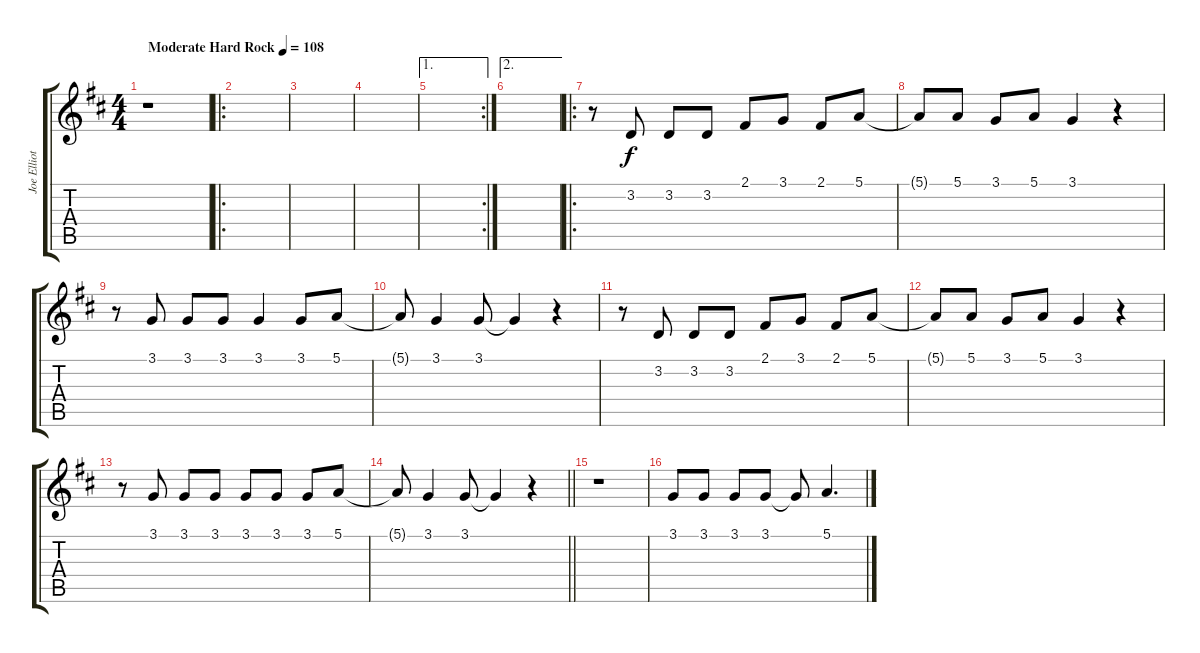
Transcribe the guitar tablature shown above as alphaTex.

\track ("Joe Elliott" "Joe Elliot") {instrument lead1square}
\staff {score tabs}
\tuning (E4 B3 G3 D3 A2 E2) {hide}
\ts (4 4)
\tempo (108 "Moderate Hard Rock")
\clef g2
\ks d
r.1{dy f instrument lead1square} |
\ro
|
|
|
\ae 1
\rc 2
|
\ae 2
|
\ro
r.8 3.2.8 3.2.8 3.2.8 2.1.8 3.1.8 2.1.8 5.1.8 |
5.1{t}.8 5.1.8 3.1.8 5.1.8 3.1.4 r.4 |
r.8 3.1.8 3.1.8 3.1.8 3.1.4 3.1.8 5.1.8 |
5.1{t}.8 3.1.4 3.1.8 3.1{t}.4 r.4 |
r.8 3.2.8 3.2.8 3.2.8 2.1.8 3.1.8 2.1.8 5.1.8 |
5.1{t}.8 5.1.8 3.1.8 5.1.8 3.1.4 r.4 |
r.8 3.1.8 3.1.8 3.1.8 3.1.8 3.1.8 3.1.8 5.1.8 |
\barLineRight lightlight
5.1{t}.8 3.1.4 3.1.8 3.1{t}.4 r.4 |
r.1 |
3.1.8 3.1.8 3.1.8 3.1.8 3.1{t}.8 5.1.4{d}
